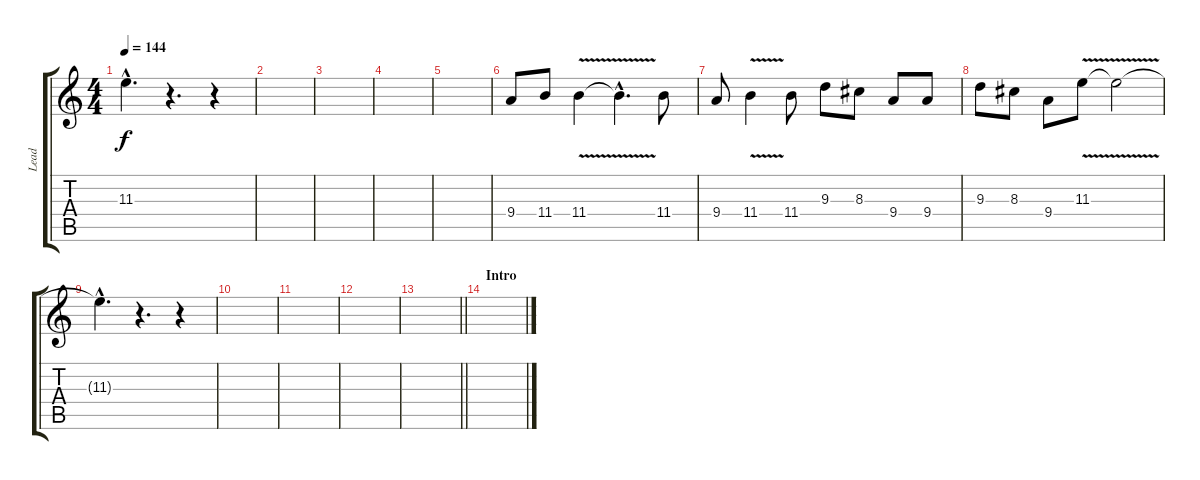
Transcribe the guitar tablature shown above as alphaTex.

\track ("Lead" "Lead") {instrument overdrivenguitar}
\staff {score tabs}
\tuning (D4 A3 F3 C3 G2 D2) {hide}
\ts (4 4)
\tempo 144
\clef g2
\ks c
11.3{hac t}.4{d dy f} r.4{d} r.4 |
|
|
|
|
9.4.8 11.4.8 11.4{v}.4 11.4{hac t}.4{d} 11.4.8 |
9.4.8 11.4{v}.4 11.4.8 9.3.8 8.3.8 9.4.8 9.4.8 |
9.3.8 8.3.8 9.4.8 11.3{v}.8 11.3{t}.2 |
11.3{hac t}.4{d} r.4{d} r.4 |
|
|
|
\barLineRight lightlight
|
\section ("" "Intro")
